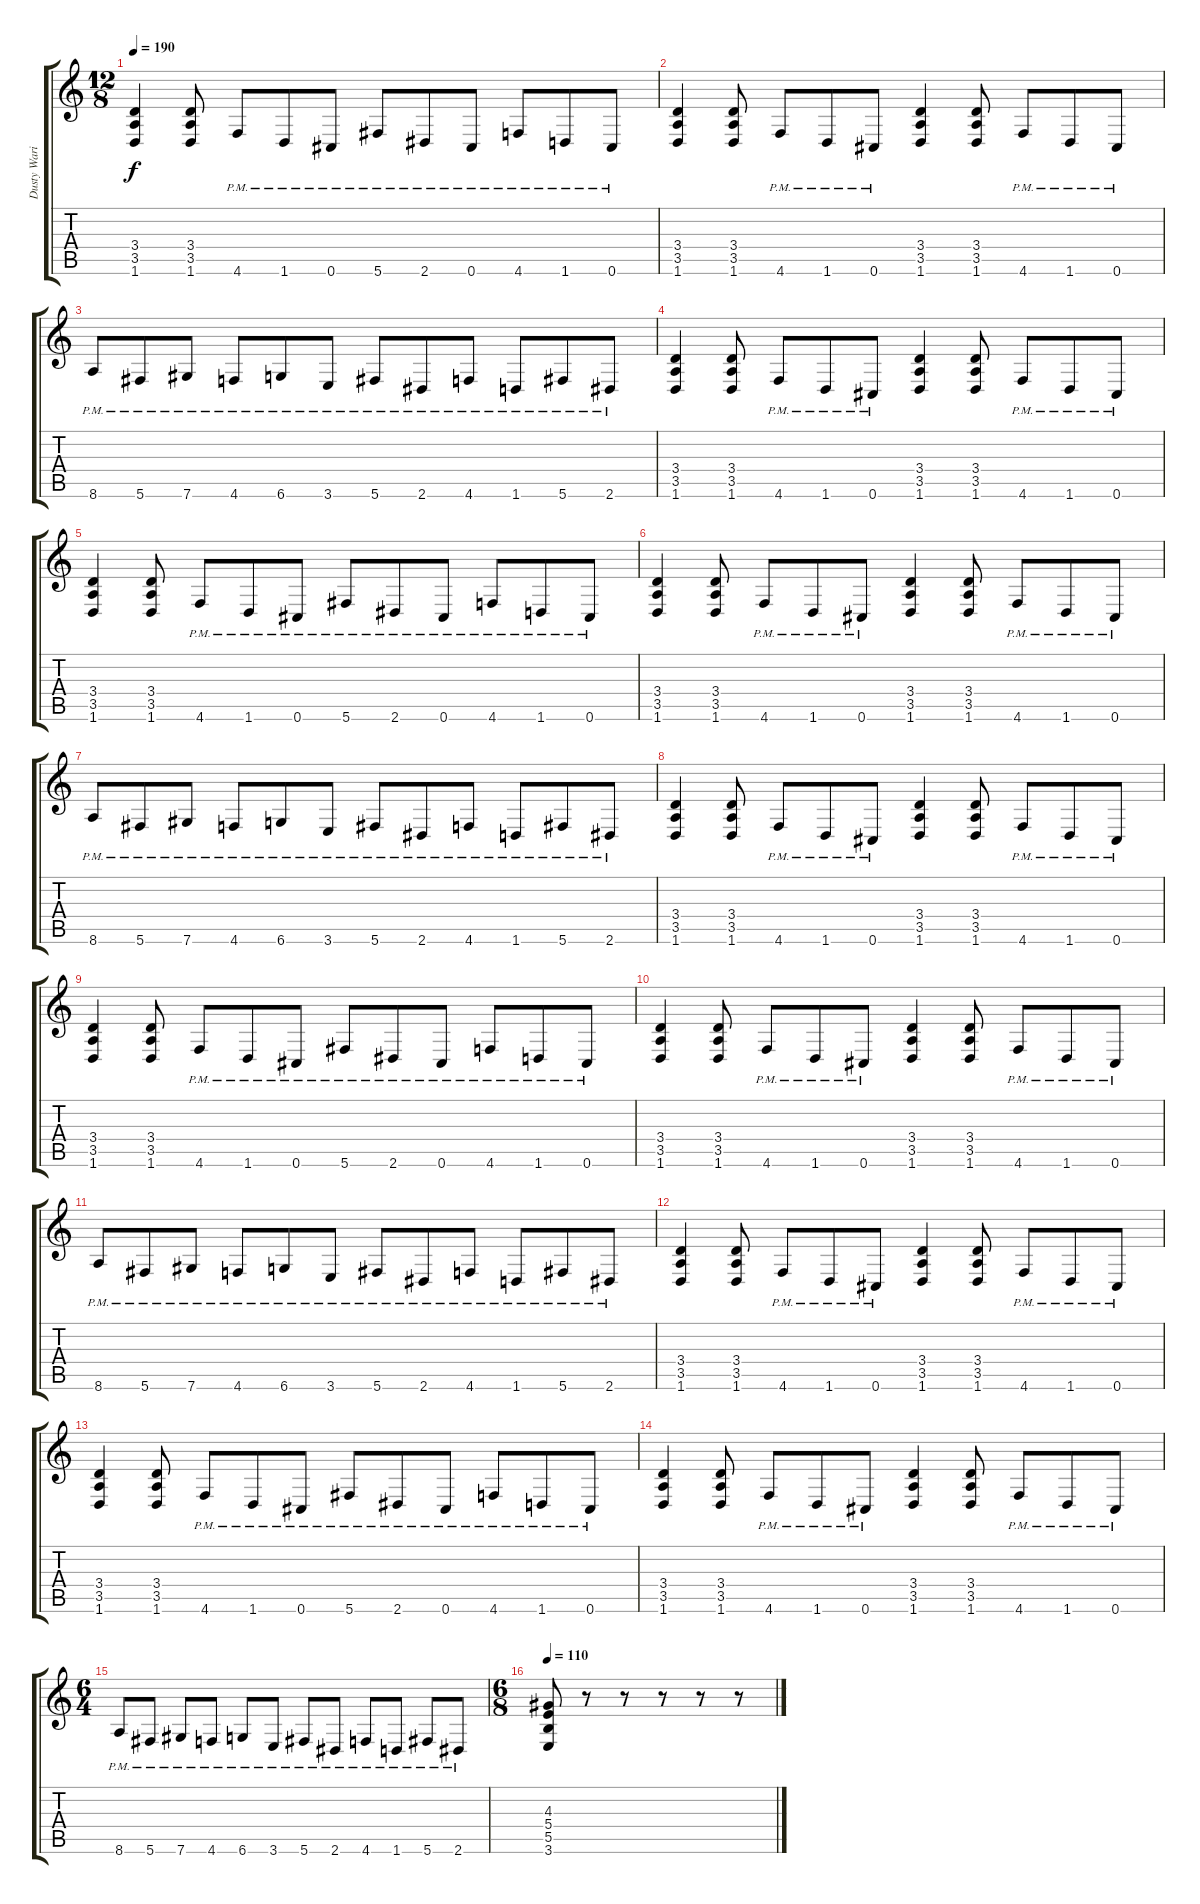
\track ("Dusty Waring" "Dusty Wari") {instrument distortionguitar}
\staff {score tabs}
\tuning (Db4 Ab3 E3 B2 Gb2 Db2) {hide}
\ts (12 8)
\tempo 190
\clef g2
\ks c
(3.4 3.5 1.6).4{dy f} (3.4 3.5 1.6).8 4.6{pm}.8 1.6{pm}.8 0.6{pm}.8 5.6{pm}.8 2.6{pm}.8 0.6{pm}.8 4.6{pm}.8 1.6{pm}.8 0.6{pm}.8 |
(3.4 3.5 1.6).4 (3.4 3.5 1.6).8 4.6{pm}.8 1.6{pm}.8 0.6{pm}.8 (3.4 3.5 1.6).4 (3.4 3.5 1.6).8 4.6{pm}.8 1.6{pm}.8 0.6{pm}.8 |
8.6{pm}.8 5.6{pm}.8 7.6{pm}.8 4.6{pm}.8 6.6{pm}.8 3.6{pm}.8 5.6{pm}.8 2.6{pm}.8 4.6{pm}.8 1.6{pm}.8 5.6{pm}.8 2.6{pm}.8 |
(3.4 3.5 1.6).4 (3.4 3.5 1.6).8 4.6{pm}.8 1.6{pm}.8 0.6{pm}.8 (3.4 3.5 1.6).4 (3.4 3.5 1.6).8 4.6{pm}.8 1.6{pm}.8 0.6{pm}.8 |
(3.4 3.5 1.6).4 (3.4 3.5 1.6).8 4.6{pm}.8 1.6{pm}.8 0.6{pm}.8 5.6{pm}.8 2.6{pm}.8 0.6{pm}.8 4.6{pm}.8 1.6{pm}.8 0.6{pm}.8 |
(3.4 3.5 1.6).4 (3.4 3.5 1.6).8 4.6{pm}.8 1.6{pm}.8 0.6{pm}.8 (3.4 3.5 1.6).4 (3.4 3.5 1.6).8 4.6{pm}.8 1.6{pm}.8 0.6{pm}.8 |
8.6{pm}.8 5.6{pm}.8 7.6{pm}.8 4.6{pm}.8 6.6{pm}.8 3.6{pm}.8 5.6{pm}.8 2.6{pm}.8 4.6{pm}.8 1.6{pm}.8 5.6{pm}.8 2.6{pm}.8 |
(3.4 3.5 1.6).4 (3.4 3.5 1.6).8 4.6{pm}.8 1.6{pm}.8 0.6{pm}.8 (3.4 3.5 1.6).4 (3.4 3.5 1.6).8 4.6{pm}.8 1.6{pm}.8 0.6{pm}.8 |
(3.4 3.5 1.6).4 (3.4 3.5 1.6).8 4.6{pm}.8 1.6{pm}.8 0.6{pm}.8 5.6{pm}.8 2.6{pm}.8 0.6{pm}.8 4.6{pm}.8 1.6{pm}.8 0.6{pm}.8 |
(3.4 3.5 1.6).4 (3.4 3.5 1.6).8 4.6{pm}.8 1.6{pm}.8 0.6{pm}.8 (3.4 3.5 1.6).4 (3.4 3.5 1.6).8 4.6{pm}.8 1.6{pm}.8 0.6{pm}.8 |
8.6{pm}.8 5.6{pm}.8 7.6{pm}.8 4.6{pm}.8 6.6{pm}.8 3.6{pm}.8 5.6{pm}.8 2.6{pm}.8 4.6{pm}.8 1.6{pm}.8 5.6{pm}.8 2.6{pm}.8 |
(3.4 3.5 1.6).4 (3.4 3.5 1.6).8 4.6{pm}.8 1.6{pm}.8 0.6{pm}.8 (3.4 3.5 1.6).4 (3.4 3.5 1.6).8 4.6{pm}.8 1.6{pm}.8 0.6{pm}.8 |
(3.4 3.5 1.6).4 (3.4 3.5 1.6).8 4.6{pm}.8 1.6{pm}.8 0.6{pm}.8 5.6{pm}.8 2.6{pm}.8 0.6{pm}.8 4.6{pm}.8 1.6{pm}.8 0.6{pm}.8 |
(3.4 3.5 1.6).4 (3.4 3.5 1.6).8 4.6{pm}.8 1.6{pm}.8 0.6{pm}.8 (3.4 3.5 1.6).4 (3.4 3.5 1.6).8 4.6{pm}.8 1.6{pm}.8 0.6{pm}.8 |
\ts (6 4)
8.6{pm}.8 5.6{pm}.8 7.6{pm}.8 4.6{pm}.8 6.6{pm}.8 3.6{pm}.8 5.6{pm}.8 2.6{pm}.8 4.6{pm}.8 1.6{pm}.8 5.6{pm}.8 2.6{pm}.8 |
\ts (6 8)
\tempo 110
(4.3 5.4 5.5 3.6).8 r.8 r.8 r.8 r.8 r.8
